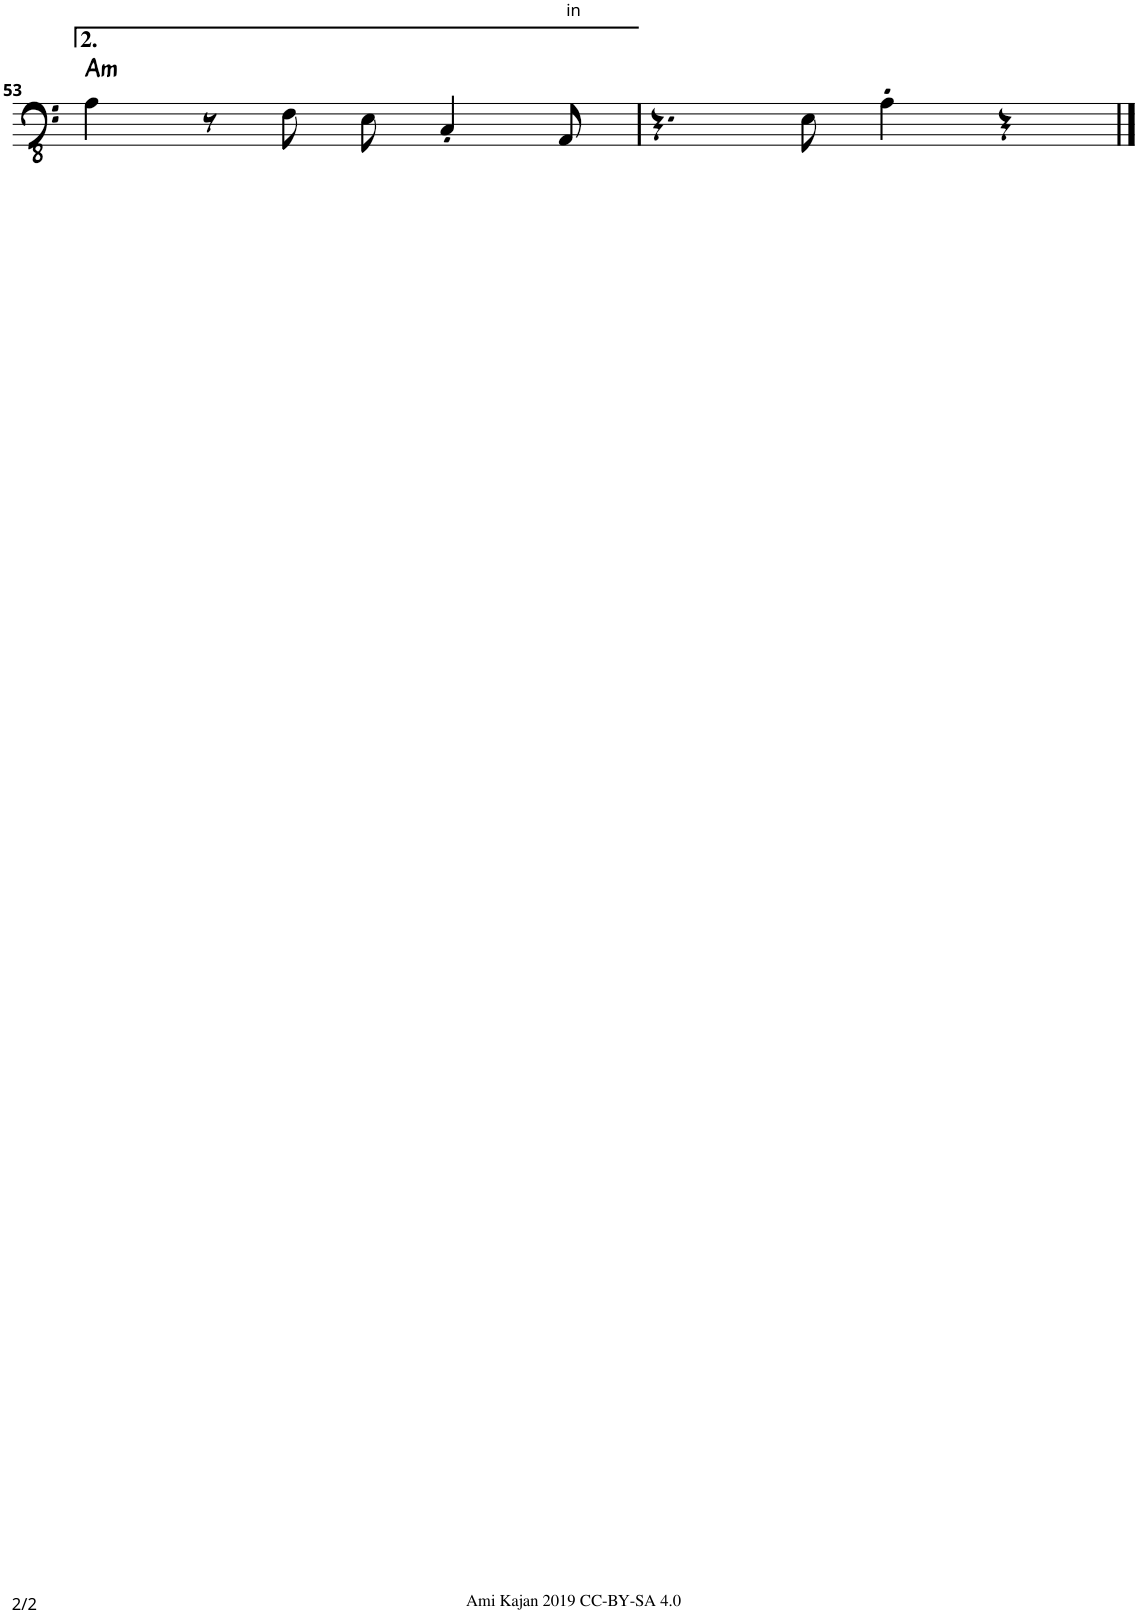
**kern	**harte
*part1	*part1
*staff1	*
*I"Piano	*
*I'Pno.	*
!!LO:PB:g=z
*clefFv4	*
*k[]	*
*M4/4	*
*met(c)	*
=53	=53
!	!LO:H:kt=m
4AA\	A:min
8r	.
8FF\	.
8EE\	.
4CC'/	.
8AAA/	.
=54	=54
4.r	.
8EE\	.
4AA'\	.
4r	.
==	==
*-	*-
